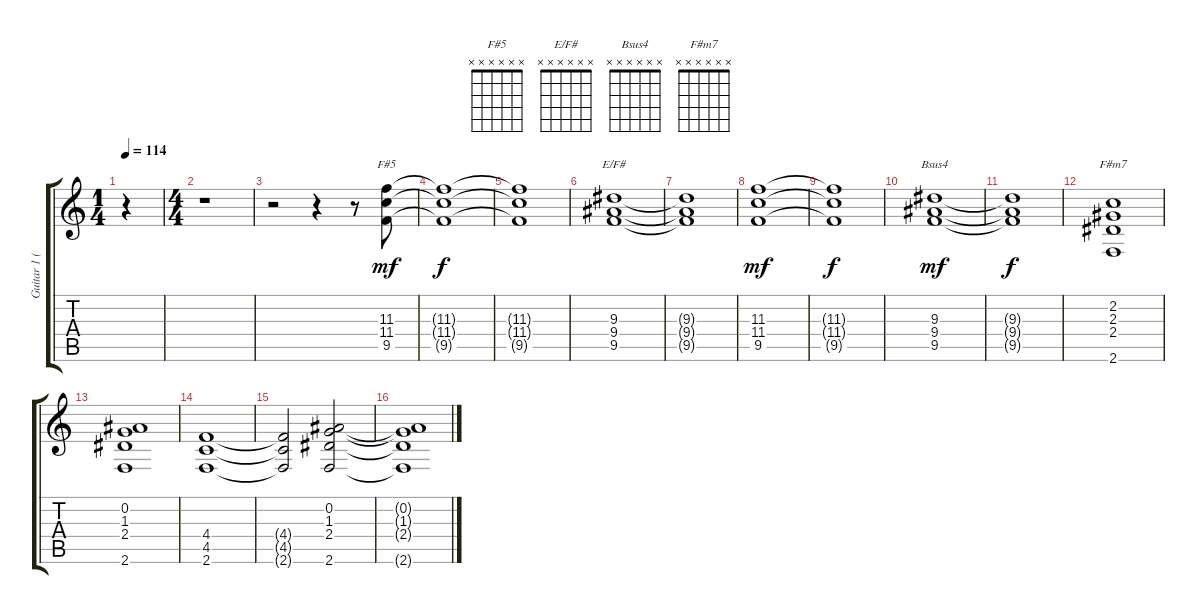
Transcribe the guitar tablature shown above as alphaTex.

\track ("Guitar 1 (Slash)" "Guitar 1 (") {instrument overdrivenguitar}
\staff {score tabs}
\tuning (Eb4 Bb3 Gb3 Db3 Ab2 Eb2) {hide}
\chord ("F#5" x x x x x x)
\chord ("E/F#" x x x x x x)
\chord ("Bsus4" x x x x x x)
\chord ("F#m7" x x x x x x)
\ts (1 4)
\tempo 114
\clef g2
\ks c
r.4{dy mf instrument overdrivenguitar} |
\ts (4 4)
r.1 |
r.2 r.4 r.8 (11.3 11.4 9.5).8{ch "F#5"} |
(11.3{t} 11.4{t} 9.5{t}).1{dy f} |
(11.3{t} 11.4{t} 9.5{t}).1 |
(9.3 9.4 9.5).1{ch "E/F#"} |
(9.3{t} 9.4{t} 9.5{t}).1 |
(11.3 11.4 9.5).1{dy mf} |
(11.3{t} 11.4{t} 9.5{t}).1{dy f} |
(9.3 9.4 9.5).1{ch "Bsus4" dy mf} |
(9.3{t} 9.4{t} 9.5{t}).1{dy f} |
(2.2 2.3 2.4 2.6).1{ch "F#m7"} |
(0.2 1.3 2.4 2.6).1 |
(4.4 4.5 2.6).1 |
(4.4{t} 4.5{t} 2.6{t}).2 (0.2 1.3 2.4 2.6).2 |
(0.2{t} 1.3{t} 2.4{t} 2.6{t}).1
